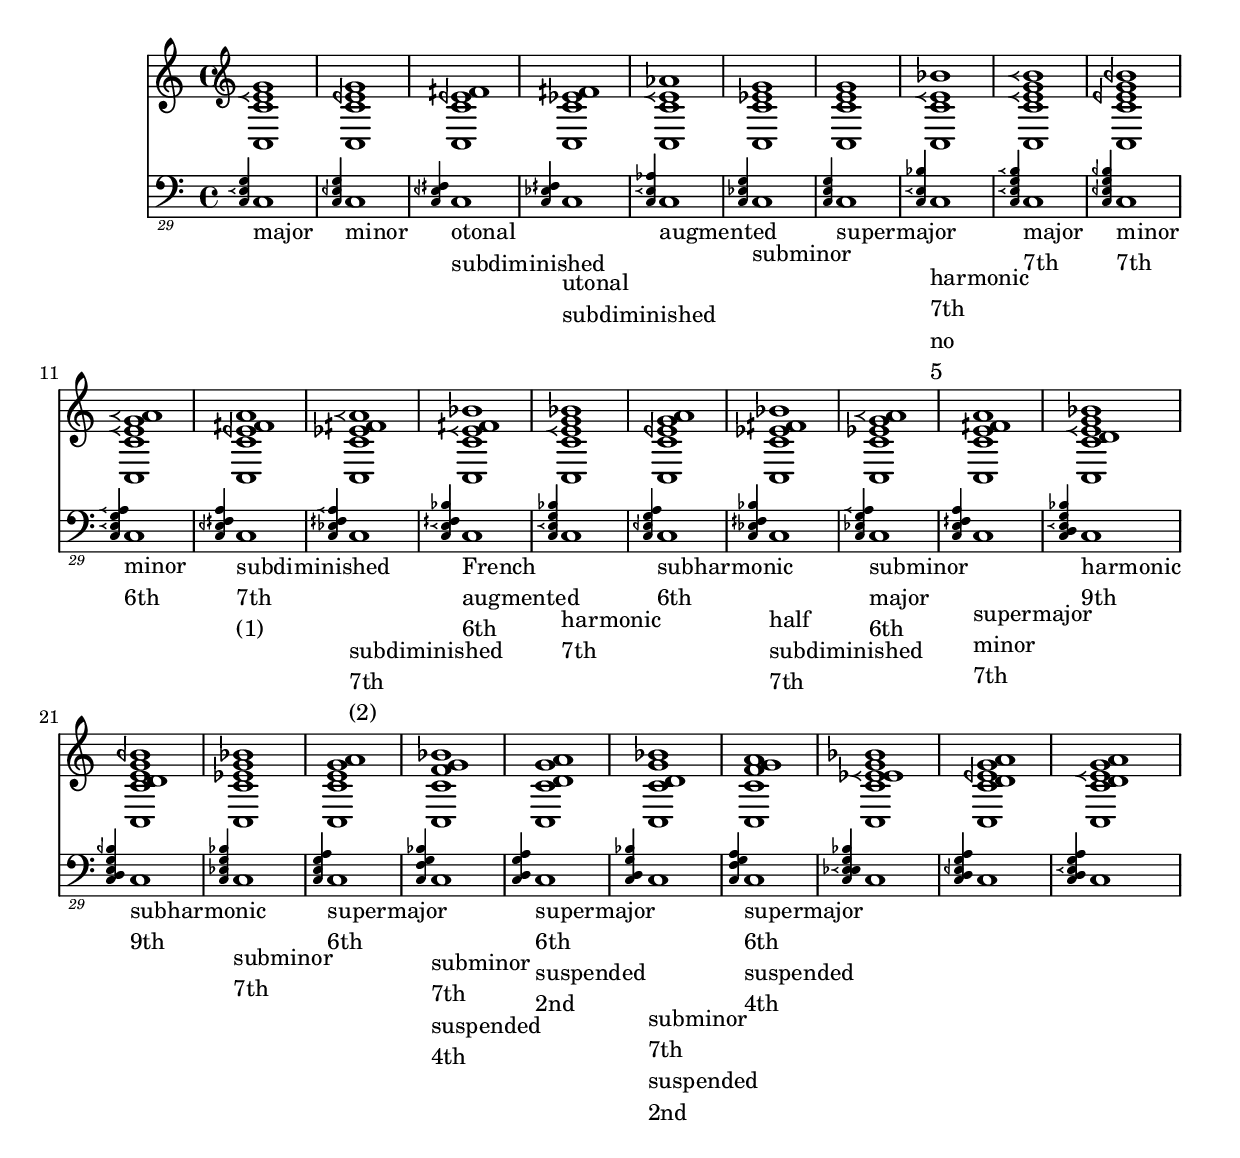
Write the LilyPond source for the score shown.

%%% created by Strasheela at 19:43, 14-6-2008

\version "2.10.0"

\layout {
    \context {
      \Score
      \override SpacingSpanner
                #'base-shortest-duration = #(ly:make-moment 1 32)
    }
  }
% \paper {
% }
% \layout {  
% }

% Define 22 ET pitches simply as 1/6 tone alterations...
#(define-public Comma 1/6)
#(define-public SharpMinusComma 1/3)
#(define-public Sharp 1/2)


% Define pitch names: C = c, C/ = cu (comma up), C#\ = cscd (c sharp, comma down),  C# = cs, C\ = ccd, Cb/ = cfcu, Cb = cf

etTwentytwoPitchNames = #`(
  (c . ,(ly:make-pitch -1 0 NATURAL))
  (d . ,(ly:make-pitch -1 1 NATURAL))
  (e . ,(ly:make-pitch -1 2 NATURAL))
  (f . ,(ly:make-pitch -1 3 NATURAL))
  (g . ,(ly:make-pitch -1 4 NATURAL))
  (a . ,(ly:make-pitch -1 5 NATURAL))
  (b . ,(ly:make-pitch -1 6 NATURAL))
  
  (ccu . ,(ly:make-pitch -1 0 Comma))
  (dcu . ,(ly:make-pitch -1 1 Comma))
  (ecu . ,(ly:make-pitch -1 2 Comma))
  (fcu . ,(ly:make-pitch -1 3 Comma))
  (gcu . ,(ly:make-pitch -1 4 Comma))
  (acu . ,(ly:make-pitch -1 5 Comma))
  (bcu . ,(ly:make-pitch -1 6 Comma))

  (cscd . ,(ly:make-pitch -1 0 SharpMinusComma))
  (dscd . ,(ly:make-pitch -1 1 SharpMinusComma))
  (escd . ,(ly:make-pitch -1 2 SharpMinusComma))
  (fscd . ,(ly:make-pitch -1 3 SharpMinusComma))
  (gscd . ,(ly:make-pitch -1 4 SharpMinusComma))
  (ascd . ,(ly:make-pitch -1 5 SharpMinusComma))
  (bscd . ,(ly:make-pitch -1 6 SharpMinusComma))

  (cs . ,(ly:make-pitch -1 0 Sharp))
  (ds . ,(ly:make-pitch -1 1 Sharp))
  (es . ,(ly:make-pitch -1 2 Sharp))
  (fs . ,(ly:make-pitch -1 3 Sharp))
  (gs . ,(ly:make-pitch -1 4 Sharp))
  (as . ,(ly:make-pitch -1 5 Sharp))
  (bs . ,(ly:make-pitch -1 6 Sharp))


  (ccd . ,(ly:make-pitch -1 0 (- Comma)))
  (dcd . ,(ly:make-pitch -1 1 (- Comma)))
  (ecd . ,(ly:make-pitch -1 2 (- Comma)))
  (fcd . ,(ly:make-pitch -1 3 (- Comma)))
  (gcd . ,(ly:make-pitch -1 4 (- Comma)))
  (acd . ,(ly:make-pitch -1 5 (- Comma)))
  (bcd . ,(ly:make-pitch -1 6 (- Comma)))
  
  (cfcu . ,(ly:make-pitch -1 0 (- SharpMinusComma)))
  (dfcu . ,(ly:make-pitch -1 1 (- SharpMinusComma)))
  (efcu . ,(ly:make-pitch -1 2 (- SharpMinusComma)))
  (ffcu . ,(ly:make-pitch -1 3 (- SharpMinusComma)))
  (gfcu . ,(ly:make-pitch -1 4 (- SharpMinusComma)))
  (afcu . ,(ly:make-pitch -1 5 (- SharpMinusComma)))
  (bfcu . ,(ly:make-pitch -1 6 (- SharpMinusComma)))

  (cf . ,(ly:make-pitch -1 0 (- Sharp)))
  (df . ,(ly:make-pitch -1 1 (- Sharp)))
  (ef . ,(ly:make-pitch -1 2 (- Sharp)))
  (ff . ,(ly:make-pitch -1 3 (- Sharp)))
  (gf . ,(ly:make-pitch -1 4 (- Sharp)))
  (af . ,(ly:make-pitch -1 5 (- Sharp)))
  (bf . ,(ly:make-pitch -1 6 (- Sharp)))

)

%% set pitch names.
pitchnames = \etTwentytwoPitchNames 
#(ly:parser-set-note-names parser etTwentytwoPitchNames)


% etTwentytwoGlyphs = #'((1 . "accidentals.doublesharp")
%        (1/2 . "accidentals.sharp")
%        (1/3 . "accidentals.sharp.slashslashslash.stem")
%        (1/6 . "accidentals.rightparen")
%        (0 . "accidentals.natural")
%        (-1/6 . "accidentals.leftparen")
%        (-1/3 . "accidentals.flat.slash")
%        (-1/2 . "accidentals.flat")
%        (-1 . "accidentals.flatflat")
%        )

% etTwentytwoGlyphs = #'((1 . "accidentals.doublesharp")
%        (1/2 . "accidentals.sharp")
%        (1/3 . "accidentals.sharp.slashslashslash.stem")
%        (1/6 . "arrowheads.open.11")
%        (0 . "accidentals.natural")
%        (-1/6 . "arrowheads.open.1M1")
%        (-1/3 . "accidentals.flat.slash")
%        (-1/2 . "accidentals.flat")
%        (-1 . "accidentals.flatflat")
%        )

etTwentytwoGlyphs = #'((1 . "accidentals.doublesharp")
       (1/2 . "accidentals.sharp")
       (1/3 . "accidentals.sharp.slashslash.stem")
       (1/6 . "arrowheads.open.01")
       (0 . "accidentals.natural")
       (-1/6 . "arrowheads.open.0M1")
       (-1/3 . "accidentals.mirroredflat")
       (-1/2 . "accidentals.flat")
       (-1 . "accidentals.flatflat")
       )

{ 
\override Score.Accidental #'glyph-name-alist =  \etTwentytwoGlyphs

\override Score.KeySignature #'glyph-name-alist = \etTwentytwoGlyphs

% test
% \relative { c4 ccu cscd cs d dcd dfcu df c }
% }


 
 <<   
 \new Staff { \clef violin  
 {
  
 <c c' ecd' g'>1 
 <c c' efcu' g'>1 
 <c c' efcu' fscd'>1 
 <c c' ef' fscd'>1 
 <c c' ecd' af'>1 
 <c c' ef' g'>1 
 <c c' e' g'>1 
 <c c' ecd' bf'>1 
 <c c' ecd' g' bcd'>1 
 <c c' efcu' g' bfcu'>1 
 <c c' ecd' g' acd'>1 
 <c c' efcu' fscd' a'>1 
 <c c' ef' fscd' acd'>1 
 <c c' ecd' fscd' bf'>1 
 <c c' ecd' g' bf'>1 
 <c c' efcu' g' a'>1 
 <c c' ef' fscd' bf'>1 
 <c c' ef' g' acd'>1 
 <c c' e' fscd' a'>1 
 <c c' d' ecd' g' bf'>1 
 <c c' d' e' g' bfcu'>1 
 <c c' ef' g' bf'>1 
 <c c' e' g' a'>1 
 <c c' f' g' bf'>1 
 <c c' d' g' a'>1 
 <c c' d' g' bf'>1 
 <c c' f' g' a'>1 
 <c c' ef' ecd' g' bf'>1 
 <c c' d' efcu' g' a'>1 
 <c c' d' ecd' g' a'>1 
} } 
 \new Staff { \clef "bass_29"  
 {
  \grace <c,,,, ecd,,,, g,,,,>4 c,,,,1_\markup{\column {major } } \grace <c,,,, efcu,,,, g,,,,>4 c,,,,1_\markup{\column {minor } } \grace <c,,,, efcu,,,, fscd,,,,>4 c,,,,1_\markup{\column {otonal subdiminished } } \grace <c,,,, ef,,,, fscd,,,,>4 c,,,,1_\markup{\column {utonal subdiminished } } \grace <c,,,, ecd,,,, af,,,,>4 c,,,,1_\markup{\column {augmented } } \grace <c,,,, ef,,,, g,,,,>4 c,,,,1_\markup{\column {subminor } } \grace <c,,,, e,,,, g,,,,>4 c,,,,1_\markup{\column {supermajor } } \grace <c,,,, ecd,,,, bf,,,,>4 c,,,,1_\markup{\column {harmonic 7th no 5 } } \grace <c,,,, ecd,,,, g,,,, bcd,,,,>4 c,,,,1_\markup{\column {major 7th } } \grace <c,,,, efcu,,,, g,,,, bfcu,,,,>4 c,,,,1_\markup{\column {minor 7th } } \grace <c,,,, ecd,,,, g,,,, acd,,,,>4 c,,,,1_\markup{\column {minor 6th } } \grace <c,,,, efcu,,,, fscd,,,, a,,,,>4 c,,,,1_\markup{\column {subdiminished 7th (1) } } \grace <c,,,, ef,,,, fscd,,,, acd,,,,>4 c,,,,1_\markup{\column {subdiminished 7th (2) } } \grace <c,,,, ecd,,,, fscd,,,, bf,,,,>4 c,,,,1_\markup{\column {French augmented 6th } } \grace <c,,,, ecd,,,, g,,,, bf,,,,>4 c,,,,1_\markup{\column {harmonic 7th } } \grace <c,,,, efcu,,,, g,,,, a,,,,>4 c,,,,1_\markup{\column {subharmonic 6th } } \grace <c,,,, ef,,,, fscd,,,, bf,,,,>4 c,,,,1_\markup{\column {half subdiminished 7th } } \grace <c,,,, ef,,,, g,,,, acd,,,,>4 c,,,,1_\markup{\column {subminor major 6th } } \grace <c,,,, e,,,, fscd,,,, a,,,,>4 c,,,,1_\markup{\column {supermajor minor 7th } } \grace <c,,,, d,,,, ecd,,,, g,,,, bf,,,,>4 c,,,,1_\markup{\column {harmonic 9th } } \grace <c,,,, d,,,, e,,,, g,,,, bfcu,,,,>4 c,,,,1_\markup{\column {subharmonic 9th } } \grace <c,,,, ef,,,, g,,,, bf,,,,>4 c,,,,1_\markup{\column {subminor 7th } } \grace <c,,,, e,,,, g,,,, a,,,,>4 c,,,,1_\markup{\column {supermajor 6th } } \grace <c,,,, f,,,, g,,,, bf,,,,>4 c,,,,1_\markup{\column {subminor 7th suspended 4th } } \grace <c,,,, d,,,, g,,,, a,,,,>4 c,,,,1_\markup{\column {supermajor 6th suspended 2nd } } \grace <c,,,, d,,,, g,,,, bf,,,,>4 c,,,,1_\markup{\column {subminor 7th suspended 2nd } } \grace <c,,,, f,,,, g,,,, a,,,,>4 c,,,,1_\markup{\column {supermajor 6th suspended 4th } } \grace <c,,,, ef,,,, ecd,,,, g,,,, bf,,,,>4 c,,,,1_\markup{\column { } } \grace <c,,,, d,,,, efcu,,,, g,,,, a,,,,>4 c,,,,1_\markup{\column { } } \grace <c,,,, d,,,, ecd,,,, g,,,, a,,,,>4 c,,,,1_\markup{\column { } } 
} } 
>>

}